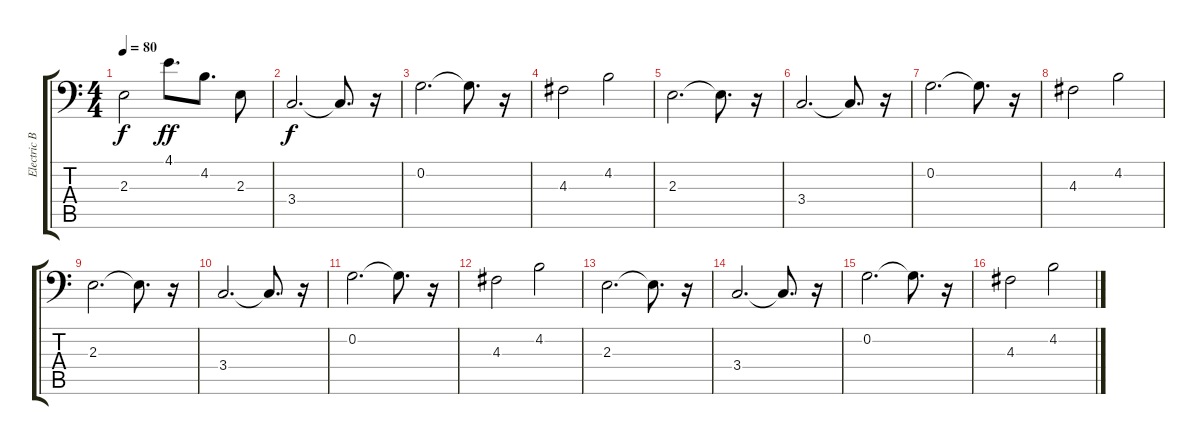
\track ("Electric Bass" "Electric B") {instrument electricbassfinger}
\staff {score tabs}
\tuning (C3 G2 D2 A1 E1 B0) {hide}
\ts (4 4)
\tempo 80
\clef f4
\ks c
2.3.2{dy f} 4.1.8{d dy ff} 4.2.8{d} 2.3.8 |
3.4.2{d dy f} 3.4{t}.8{d} r.16 |
0.2.2{d} 0.2{t}.8{d} r.16 |
4.3.2 4.2.2 |
2.3.2{d} 2.3{t}.8{d} r.16 |
3.4.2{d} 3.4{t}.8{d} r.16 |
0.2.2{d} 0.2{t}.8{d} r.16 |
4.3.2 4.2.2 |
2.3.2{d} 2.3{t}.8{d} r.16 |
3.4.2{d} 3.4{t}.8{d} r.16 |
0.2.2{d} 0.2{t}.8{d} r.16 |
4.3.2 4.2.2 |
2.3.2{d} 2.3{t}.8{d} r.16 |
3.4.2{d} 3.4{t}.8{d} r.16 |
0.2.2{d} 0.2{t}.8{d} r.16 |
4.3.2 4.2.2
